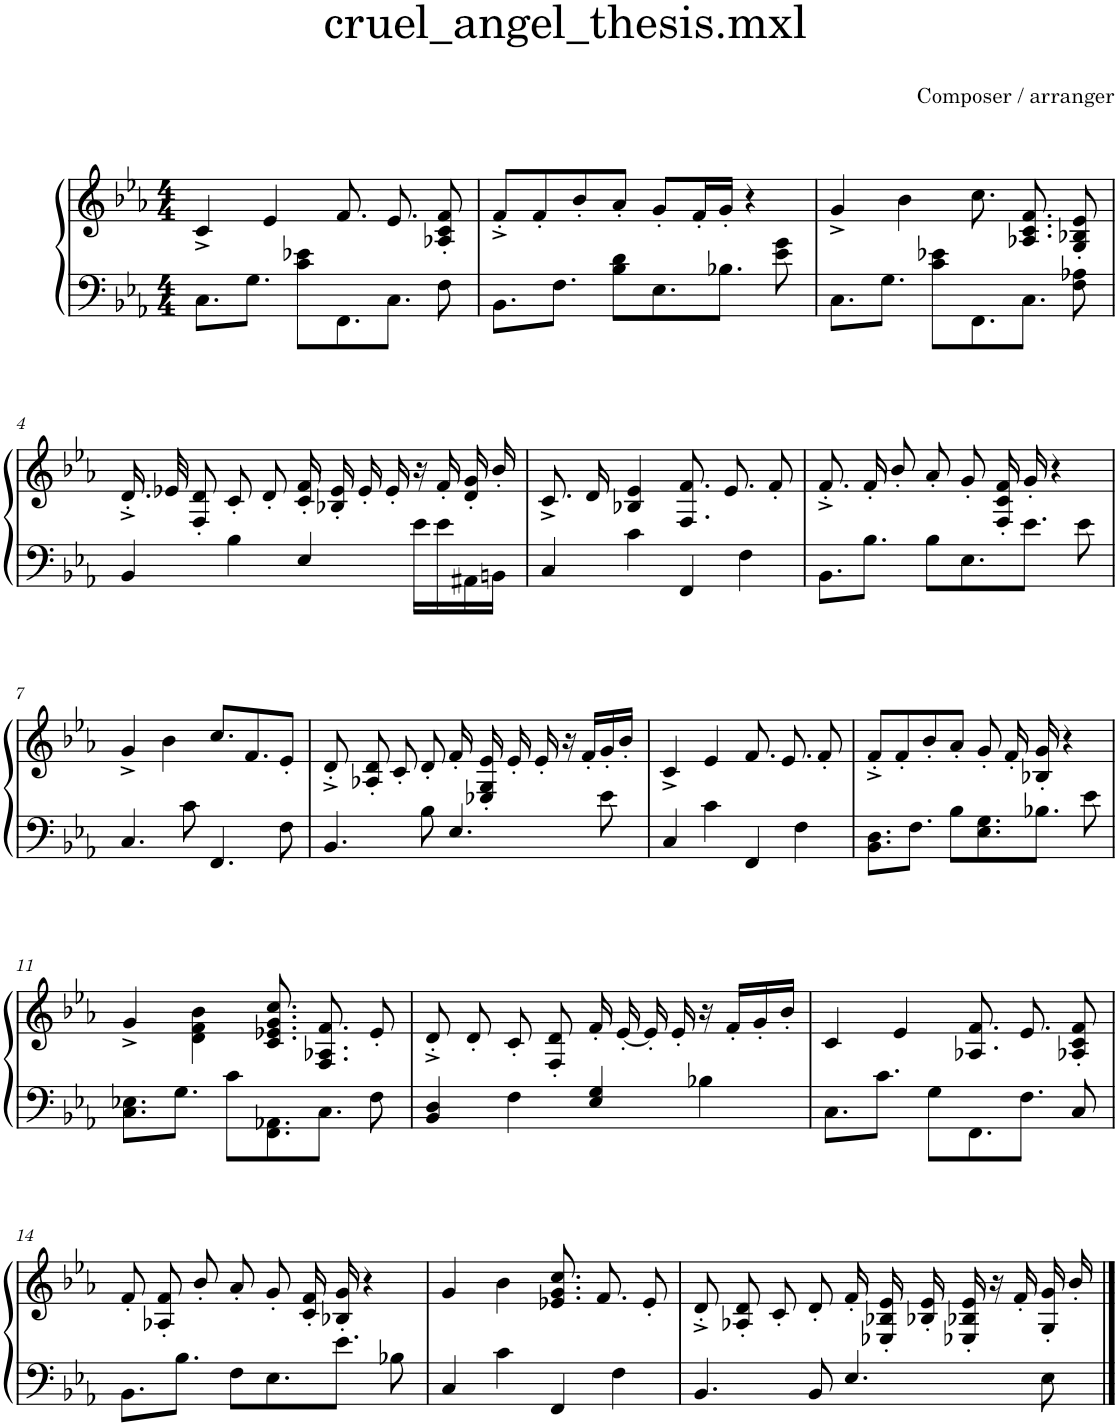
**kern	**kern
*part1	*part1
*staff2	*staff1
*I"Piano	*
*I'Pno.	*
*clefF4	*clefG2
*k[b-e-a-]	*k[b-e-a-]
*M4/4	*M4/4
=1	=1
8.C\L	4c^/
8.G\J	.
.	4e-/
8c\ 8e-X\L	.
8.FF\	8.f/
8.C\J	8.e-/
8F\	8A-X/' 8c/' 8f/'
=2	=2
8.BB-\L	8f'^/L
.	8f'/
8.F\J	.
.	8b-'/
8B-\ 8d\L	8a-'/J
8.E-\	8g'/L
.	16f'/L
8.B-X\J	16g'/JJ
.	4r
8e-\ 8g\	.
=3	=3
8.C\L	4g^/
8.G\J	.
.	4b-\
8c\ 8e-X\L	.
8.FF\	8.cc\
8.C\J	8.A-X/ 8.c/ 8.f/
8F\ 8A-X\	8G/' 8B-X/' 8e-/'
!!LO:LB:g=z
=4	=4
4BB-/	16.d'^/
.	32e-X/
.	8F/' 8d/'
4B-\	8c'/
.	8d'/
4E-/	16c/' 16f/'
.	16B-X/' 16e-/'
.	16e-'/
.	16e-'/
16e-\LL	16r
16e-\	16f'/
16AA#X\	16d/' 16g/'
16BBn\JJ	16b-'/
=5	=5
4C/	8.c^/
.	16d/
4c\	4B-X/ 4e-/
4FF/	8.F/ 8.f/
.	8.e-/
4F\	.
.	8f'/
=6	=6
8.BB-\L	8.f'^/
8.B-\J	16f'/
.	8b-'/
8B-\L	8a-'/
8.E-\	8g'/
.	16F/' 16c/' 16f/'
8.e-\J	16g'/
.	4r
8e-\	.
!!LO:LB:g=z
=7	=7
4.C/	4g^/
.	4b-\
8c\	.
4.FF/	8.cc/L
.	8.f/
8F\	8e-'/J
=8	=8
4.BB-/	8d'^/
.	8A-X/' 8d/'
.	8c'/
8B-\	8d'/
4.E-/	16f'/
.	16E-X/' 16G/' 16e-/'
.	16e-'/
.	16e-'/
.	16r
.	16f'/LL
8e-\	16g'/
.	16b-'/JJ
=9	=9
4C/	4c^/
4c\	4e-/
4FF/	8.f/
.	8.e-/
4F\	.
.	8f'/
=10	=10
8.BB-\ 8.D\L	8f'^/L
.	8f'/
8.F\J	.
.	8b-'/
8B-\L	8a-'/J
8.E-\ 8.G\	8g'/
.	16f'/
8.B-X\J	16B-X/' 16g/'
.	4r
8e-\	.
!!LO:LB:g=z
=11	=11
8.C\ 8.E-X\L	4g^/
8.G\J	.
.	4d\ 4f\ 4b-\
8c\L	.
8.FF\ 8.AA-X\	8.c/ 8.e-X/ 8.g/ 8.cc/
8.C\J	8.F/ 8.A-X/ 8.f/
8F\	8e-'/
=12	=12
4BB-/ 4D/	8d'^/
.	8d'/
4F\	8c'/
.	8F/' 8d/'
4E-/ 4G/	16f'/
.	[16e-'/
.	16e-'/]
.	16e-'/
4B-X\	16r
.	16f'/LL
.	16g'/
.	16b-'/JJ
=13	=13
8.C\L	4c/
8.c\J	.
.	4e-/
8G\L	.
8.FF\	8.A-X/ 8.f/
8.F\J	8.e-/
8C/	8A-X/' 8c/' 8f/'
!!LO:LB:g=z
=14	=14
8.BB-\L	8f'/
.	8A-X/' 8f/'
8.B-\J	.
.	8b-'/
8F\L	8a-'/
8.E-\	8g'/
.	16c/' 16f/'
8.e-\J	16B-X/' 16g/'
.	4r
8B-X\	.
=15	=15
4C/	4g/
4c\	4b-\
4FF/	8.e-X/ 8.g/ 8.cc/
.	8.f/
4F\	.
.	8e-'/
=16	=16
4.BB-/	8d'^/
.	8A-X/' 8d/'
.	8c'/
8BB-/	8d'/
4.E-/	16f'/
.	16E-X/' 16B-X/' 16e-/'
.	16B-X/' 16e-/'
.	16E-X/' 16B-X/' 16e-/'
.	16r
.	16f'/
8E-\	16G/' 16g/'
.	16b-'/
==	==
*-	*-
